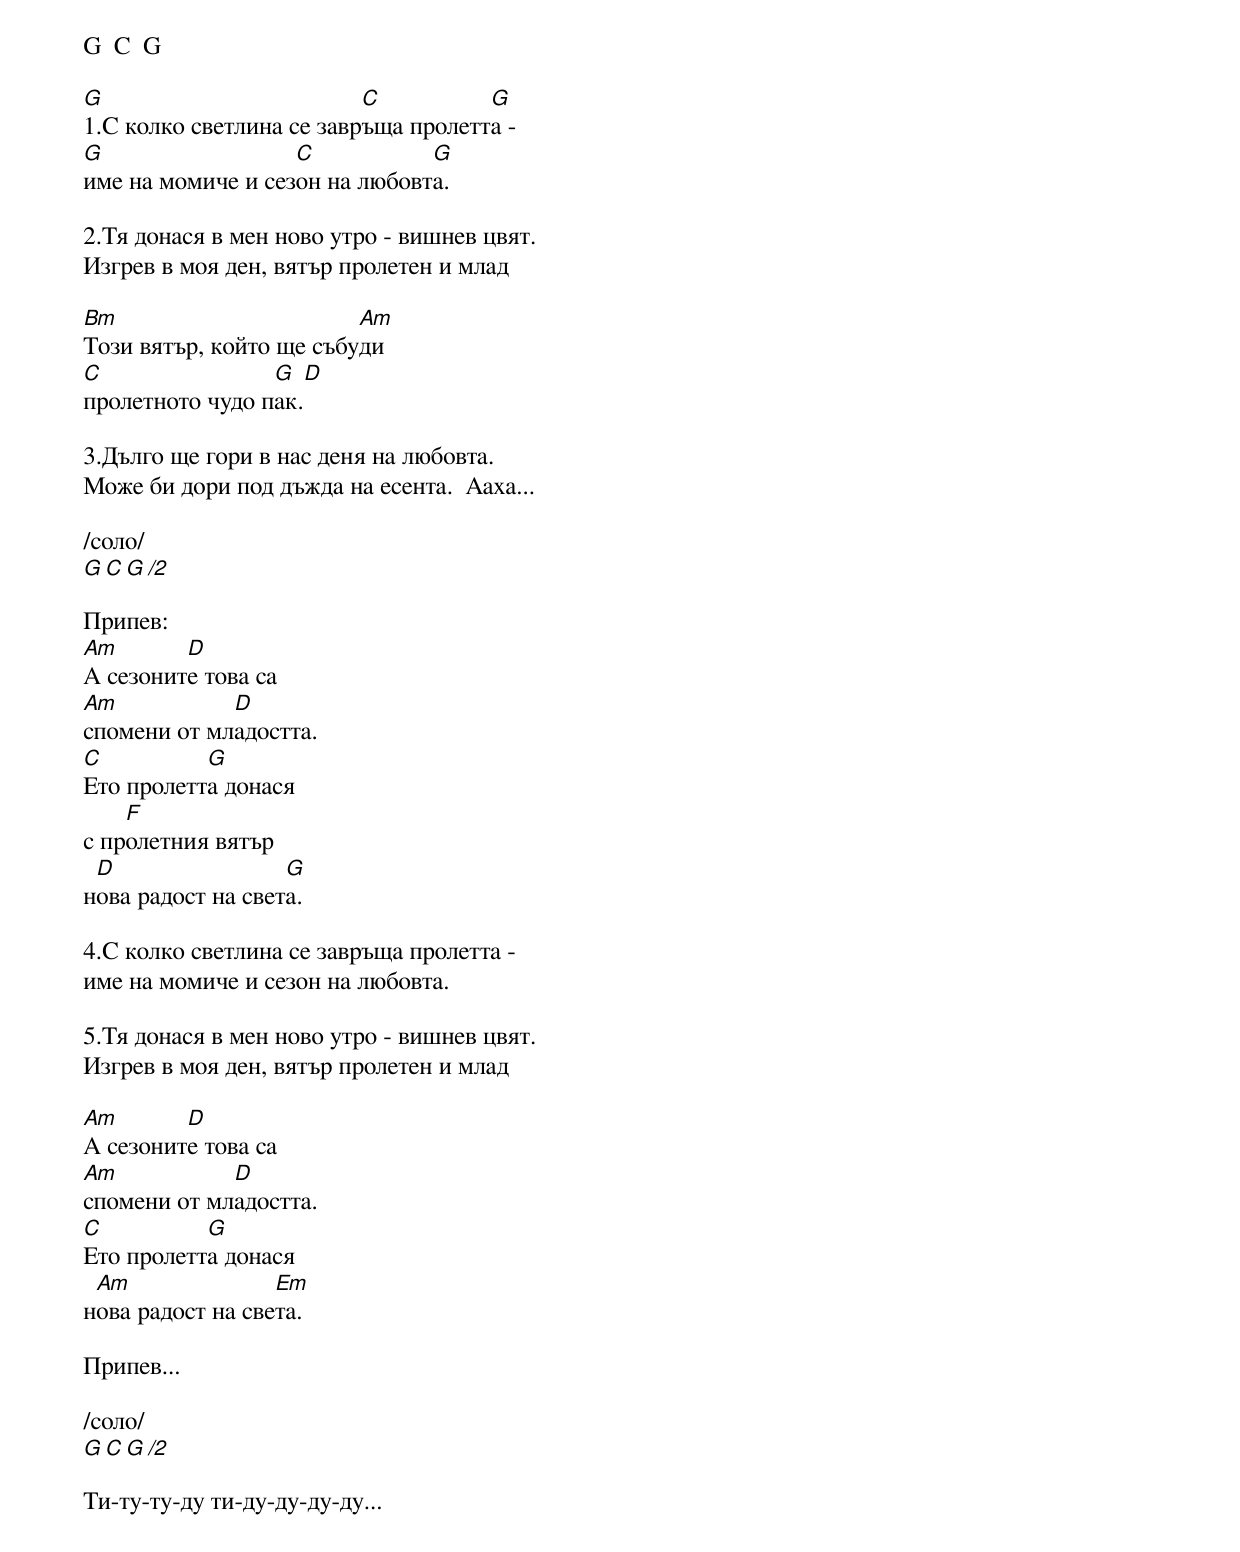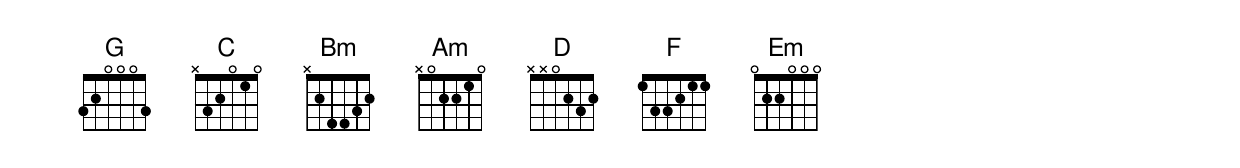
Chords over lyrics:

G  C  G

G                         C          G
1.С колко светлина се завръща пролетта -
G                  C           G
име на момиче и сезон на любовта.

2.Тя донася в мен ново утро - вишнев цвят.
Изгрев в моя ден, вятър пролетен и млад

Bm                       Am
Този вятър, който ще събуди
C                G  D
пролетното чудо пак.

3.Дълго ще гори в нас деня на любовта.
Може би дори под дъжда на есента.  Ааха...

/соло/
G   C   G /2

Припев:
Am       D
А сезоните това са
Am           D
спомени от младостта.
C          G
Ето пролетта донася
    F
с пролетния вятър
 D                 G
нова радост на света.

4.С колко светлина се завръща пролетта -
име на момиче и сезон на любовта.

5.Тя донася в мен ново утро - вишнев цвят.
Изгрев в моя ден, вятър пролетен и млад

Am       D
А сезоните това са
Am           D
спомени от младостта.
C          G
Ето пролетта донася
 Am               Em
нова радост на света.

Припев...

/соло/
G  C  G /2

Ти-ту-ту-ду ти-ду-ду-ду-ду...
